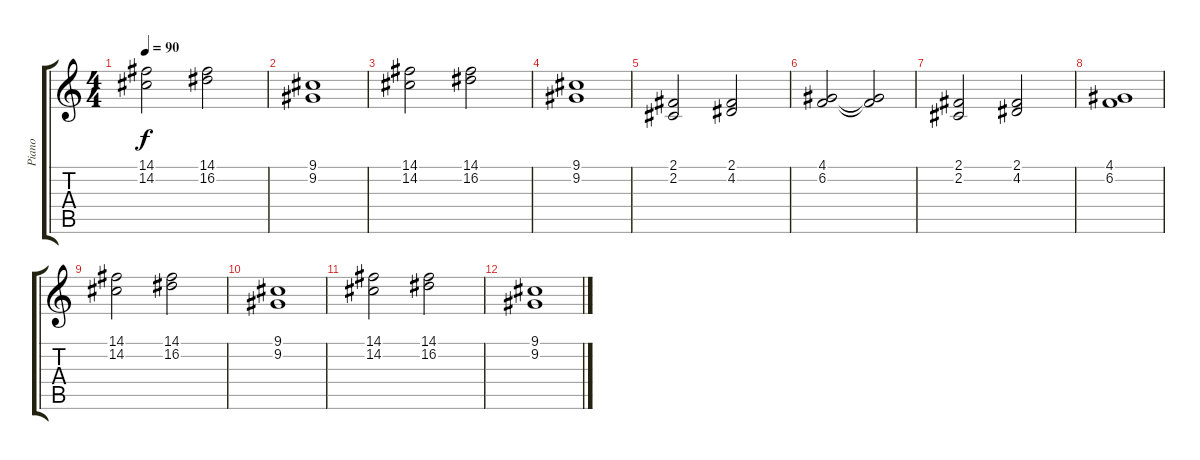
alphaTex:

\track ("Piano" "Piano") {instrument electricpiano2}
\staff {score tabs}
\tuning (E4 B3 G3 D3 A2 E2) {hide}
\ts (4 4)
\tempo 90
\clef g2
\ks c
(14.1 14.2).2{dy f} (14.1 16.2).2 |
(9.1 9.2).1 |
(14.1 14.2).2 (14.1 16.2).2 |
(9.1 9.2).1 |
(2.1 2.2).2 (2.1 4.2).2 |
(4.1 6.2).2 (4.1{t} 6.2{t}).2 |
(2.1 2.2).2 (2.1 4.2).2 |
(4.1 6.2).1 |
(14.1 14.2).2 (14.1 16.2).2 |
(9.1 9.2).1 |
(14.1 14.2).2 (14.1 16.2).2 |
(9.1 9.2).1
